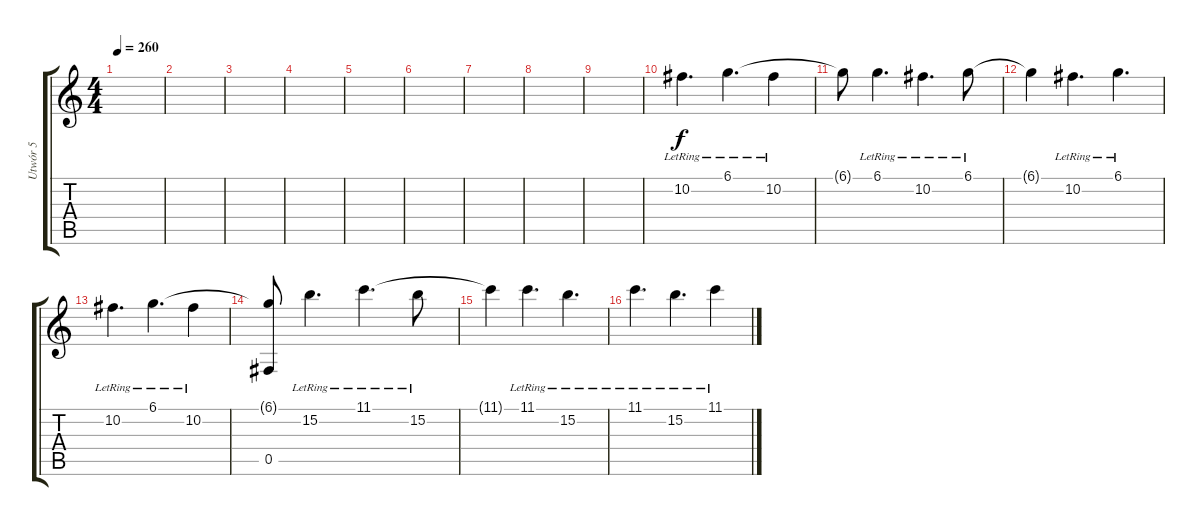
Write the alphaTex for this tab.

\track ("Utwór 5" "Utwór 5") {instrument distortionguitar}
\staff {score tabs}
\tuning (Db4 Ab3 E3 B2 Gb2 B1) {hide}
\ts (4 4)
\tempo 260
\clef g2
\ks c
|
|
|
|
|
|
|
|
|
10.2{lr}.4{d} 6.1{lr}.4{d} 10.2{lr}.4 |
6.1{t}.8 6.1{lr}.4{d} 10.2{lr}.4{d} 6.1{lr}.8 |
6.1{t}.4 10.2{lr}.4{d} 6.1{lr}.4{d} |
10.2{lr}.4{d} 6.1{lr}.4{d} 10.2{lr}.4 |
(6.1{t} 0.5).8 15.2{lr}.4{d} 11.1{lr}.4{d} 15.2{lr}.8 |
11.1{t}.4 11.1{lr}.4{d} 15.2{lr}.4{d} |
11.1{lr}.4{d} 15.2{lr}.4{d} 11.1{lr}.4
